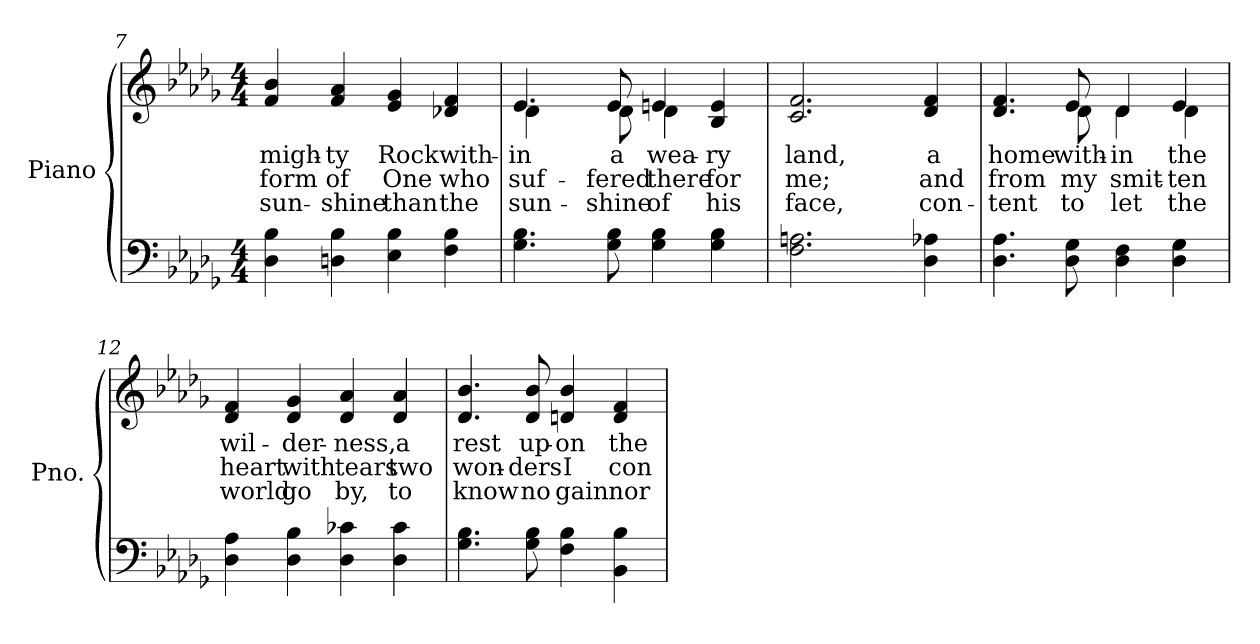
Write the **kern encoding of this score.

**kern	**kern	**text	**text	**text
*part2	*part1	*part1	*part1	*part1
*staff2	*staff1	*staff1	*staff1	*staff1
*I"Piano	*I"Piano	*	*	*
*I'Pno.	*I'Pno.	*	*	*
*clefF4	*clefG2	*	*	*
*k[b-e-a-d-g-]	*k[b-e-a-d-g-]	*	*	*
*D-:	*D-:	*	*	*
*M4/4	*M4/4	*	*	*
=7	=7	=7	=7	=7
!	!	!LO:LY:b:color=#000000	!LO:LY:b:color=#000000	!LO:LY:b:color=#000000
4D-i\ 4B-i	4fi/ 4b-i	migh-	form	sun-
!	!	!LO:LY:b:color=#000000	!LO:LY:b:color=#000000	!LO:LY:b:color=#000000
4Dni\ 4B-i	4fi/ 4a-i	-ty	of	-shine
!	!	!LO:LY:b:color=#000000	!LO:LY:b:color=#000000	!LO:LY:b:color=#000000
4E-i\ 4B-i	4e-i/ 4g-i	Rock	One	than
!	!	!LO:LY:b:color=#000000	!LO:LY:b:color=#000000	!LO:LY:b:color=#000000
4Fi\ 4B-i	4d-Xi/ 4fi	with-	who	the
=8	=8	=8	=8	=8
!	!	!LO:LY:b:color=#000000	!LO:LY:b:color=#000000	!LO:LY:b:color=#000000
*	*^	*	*	*
4.G-i\ 4.B-i	4.e-i/	4d-i\	-in	suf-	sun-
.	.	8ryy	.	.	.
!	!	!	!LO:LY:b:color=#000000	!LO:LY:b:color=#000000	!LO:LY:b:color=#000000
8G-i\ 8B-i	8e-i/	8d-i\	a	-fered	-shine
!	!	!	!LO:LY:b:color=#000000	!LO:LY:b:color=#000000	!LO:LY:b:color=#000000
4G-i\ 4B-i	4eni/	4d-i\	wea-	there	of
!	!	!	!LO:LY:b:color=#000000	!LO:LY:b:color=#000000	!LO:LY:b:color=#000000
4G-i\ 4B-i	4B-i/ 4ei	4ryy	-ry	for	his
*	*v	*v	*	*	*
=9	=9	=9	=9	=9
*	*^	*	*	*
!	!	!	!LO:LY:b:color=#000000	!LO:LY:b:color=#000000	!LO:LY:b:color=#000000
*	*v	*v	*	*	*
2.Fi\ 2.Ani	2.ci/ 2.fi	land,	me;	face,
!!LO:LB:g=z
=10-	=10-	=10-	=10-	=10-
!	!	!LO:LY:b:color=#000000	!LO:LY:b:color=#000000	!LO:LY:b:color=#000000
4D-i\ 4A-Xi	4d-i/ 4fi	a	and	con-
=11	=11	=11	=11	=11
!	!	!LO:LY:b:color=#000000	!LO:LY:b:color=#000000	!LO:LY:b:color=#000000
*	*^	*	*	*
4.D-i\ 4.A-i	4.d-i/ 4.fi	4.ryy	home	from	-tent
!	!	!	!LO:LY:b:color=#000000	!LO:LY:b:color=#000000	!LO:LY:b:color=#000000
8D-i\ 8G-i	8e-i/	8d-i\	with-	my	to
!	!	!	!LO:LY:b:color=#000000	!LO:LY:b:color=#000000	!LO:LY:b:color=#000000
4D-i\ 4Fi	4d-i/	4d-i\	-in	smit-	let
!	!	!	!LO:LY:b:color=#000000	!LO:LY:b:color=#000000	!LO:LY:b:color=#000000
4D-i\ 4G-i	4e-i/	4d-i\	the	-ten	the
*	*v	*v	*	*	*
=12	=12	=12	=12	=12
*	*^	*	*	*
!	!	!	!LO:LY:b:color=#000000	!LO:LY:b:color=#000000	!LO:LY:b:color=#000000
*	*v	*v	*	*	*
4D-i\ 4A-i	4d-i/ 4fi	wil-	heart	world
!	!	!LO:LY:b:color=#000000	!LO:LY:b:color=#000000	!LO:LY:b:color=#000000
4D-i\ 4B-i	4d-i/ 4g-i	-der-	with	go
!	!	!LO:LY:b:color=#000000	!LO:LY:b:color=#000000	!LO:LY:b:color=#000000
4D-i\ 4c-Xi	4d-i/ 4a-i	-ness,	tears	by,
!	!	!LO:LY:b:color=#000000	!LO:LY:b:color=#000000	!LO:LY:b:color=#000000
4D-i\ 4c-i	4d-i/ 4a-i	a	two	to
=13	=13	=13	=13	=13
!	!	!LO:LY:b:color=#000000	!LO:LY:b:color=#000000	!LO:LY:b:color=#000000
4.G-i\ 4.B-i	4.d-i/ 4.b-i	rest	won-	know
!	!	!LO:LY:b:color=#000000	!LO:LY:b:color=#000000	!LO:LY:b:color=#000000
8G-i\ 8B-i	8d-i/ 8b-i	up-	-ders	no
!	!	!LO:LY:b:color=#000000	!LO:LY:b:color=#000000	!LO:LY:b:color=#000000
4Fi\ 4B-i	4dni/ 4b-i	-on	I	gain
!	!	!LO:LY:b:color=#000000	!LO:LY:b:color=#000000	!LO:LY:b:color=#000000
4BB-i\ 4B-i	4di/ 4fi	the	con-	nor
=	=	=	=	=
*-	*-	*-	*-	*-
